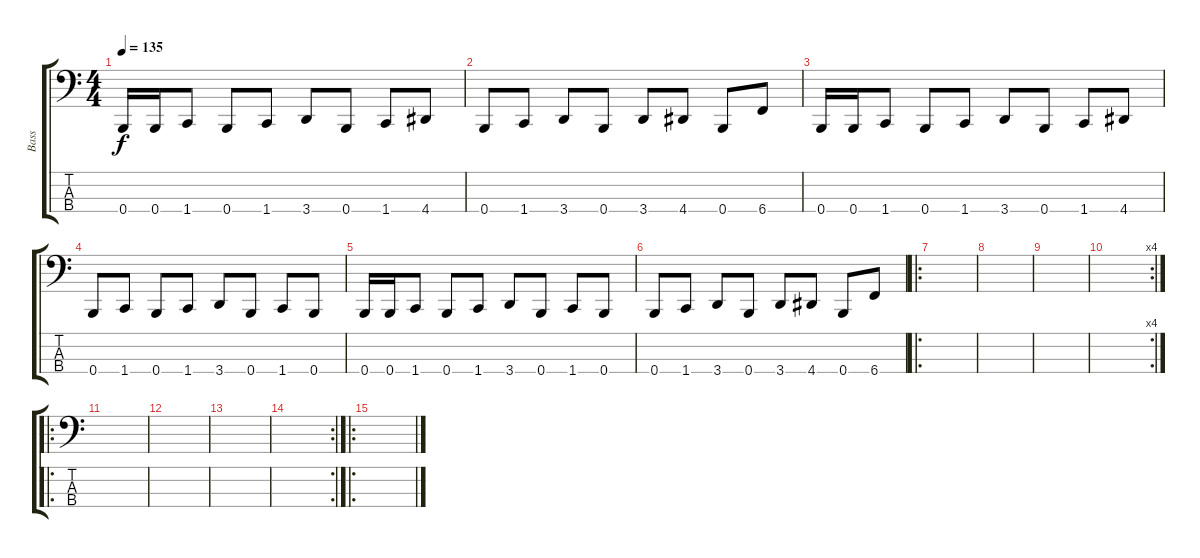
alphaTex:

\track ("Bass" "Bass") {instrument electricbasspick}
\staff {score tabs}
\tuning (D2 A1 E1 B0) {hide}
\ts (4 4)
\tempo 135
\clef f4
\ks c
0.4.16{dy f} 0.4.16 1.4.8 0.4.8 1.4.8 3.4.8 0.4.8 1.4.8 4.4.8 |
0.4.8 1.4.8 3.4.8 0.4.8 3.4.8 4.4.8 0.4.8 6.4.8 |
0.4.16 0.4.16 1.4.8 0.4.8 1.4.8 3.4.8 0.4.8 1.4.8 4.4.8 |
0.4.8 1.4.8 0.4.8 1.4.8 3.4.8 0.4.8 1.4.8 0.4.8 |
0.4.16 0.4.16 1.4.8 0.4.8 1.4.8 3.4.8 0.4.8 1.4.8 0.4.8 |
0.4.8 1.4.8 3.4.8 0.4.8 3.4.8 4.4.8 0.4.8 6.4.8 |
\ro
|
|
|
\rc 4
|
\ro
|
|
|
\rc 2
|
\ro
